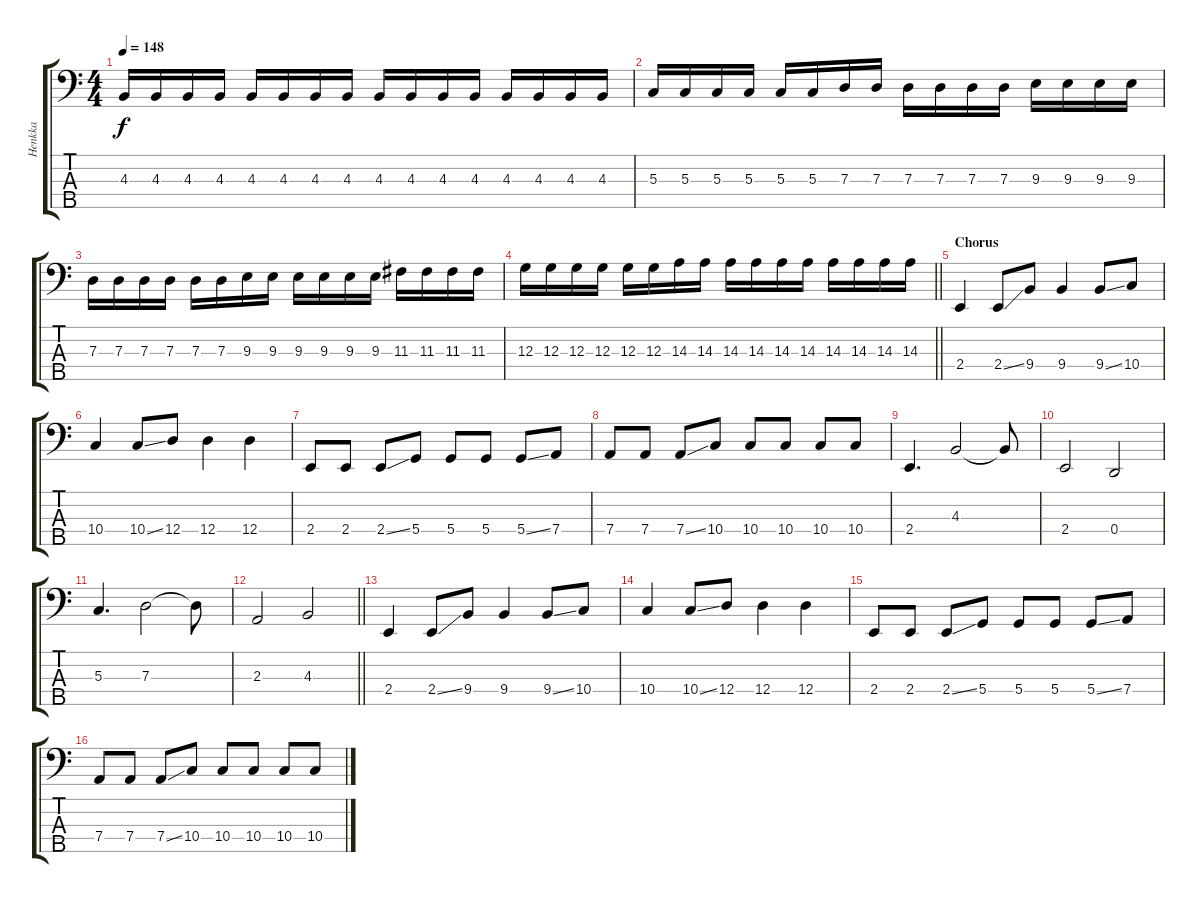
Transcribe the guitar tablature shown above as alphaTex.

\track ("Henkka" "Henkka") {instrument electricbasspick}
\staff {score tabs}
\tuning (F2 C2 G1 D1 A0) {hide}
\ts (4 4)
\tempo 148
\clef f4
\ks c
4.3.16{dy f} 4.3.16 4.3.16 4.3.16 4.3.16 4.3.16 4.3.16 4.3.16 4.3.16 4.3.16 4.3.16 4.3.16 4.3.16 4.3.16 4.3.16 4.3.16 |
5.3.16 5.3.16 5.3.16 5.3.16 5.3.16 5.3.16 7.3.16 7.3.16 7.3.16 7.3.16 7.3.16 7.3.16 9.3.16 9.3.16 9.3.16 9.3.16 |
7.3.16 7.3.16 7.3.16 7.3.16 7.3.16 7.3.16 9.3.16 9.3.16 9.3.16 9.3.16 9.3.16 9.3.16 11.3.16 11.3.16 11.3.16 11.3.16 |
\barLineRight lightlight
12.3.16 12.3.16 12.3.16 12.3.16 12.3.16 12.3.16 14.3.16 14.3.16 14.3.16 14.3.16 14.3.16 14.3.16 14.3.16 14.3.16 14.3.16 14.3.16 |
\section ("" "Chorus")
2.4.4 2.4{ss}.8 9.4.8 9.4.4 9.4{ss}.8 10.4.8 |
10.4.4 10.4{ss}.8 12.4.8 12.4.4 12.4.4 |
2.4.8 2.4.8 2.4{ss}.8 5.4.8 5.4.8 5.4.8 5.4{ss}.8 7.4.8 |
7.4.8 7.4.8 7.4{ss}.8 10.4.8 10.4.8 10.4.8 10.4.8 10.4.8 |
2.4.4{d} 4.3.2 4.3{t}.8 |
2.4.2 0.4.2 |
5.3.4{d} 7.3.2 7.3{t}.8 |
\barLineRight lightlight
2.3.2 4.3.2 |
2.4.4 2.4{ss}.8 9.4.8 9.4.4 9.4{ss}.8 10.4.8 |
10.4.4 10.4{ss}.8 12.4.8 12.4.4 12.4.4 |
2.4.8 2.4.8 2.4{ss}.8 5.4.8 5.4.8 5.4.8 5.4{ss}.8 7.4.8 |
7.4.8 7.4.8 7.4{ss}.8 10.4.8 10.4.8 10.4.8 10.4.8 10.4.8
